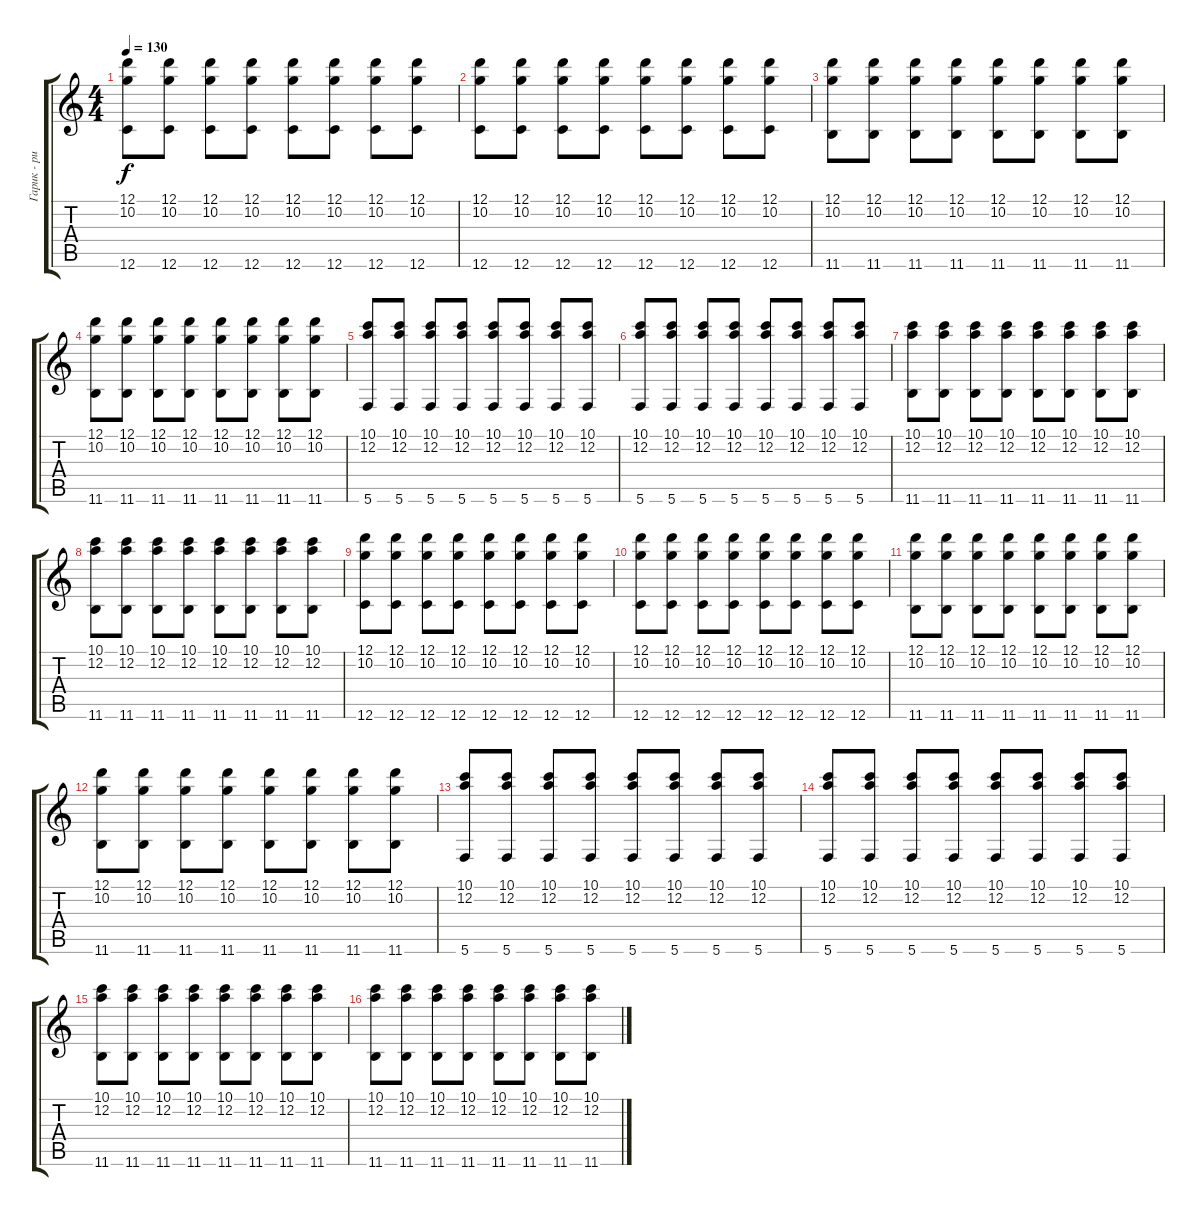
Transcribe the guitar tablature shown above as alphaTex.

\track ("Гарик - ритм" "Гарик - ри") {instrument electricguitarclean}
\staff {score tabs}
\tuning (D4 A3 F3 C3 G2 C2) {hide}
\ts (4 4)
\tempo 130
\clef g2
\ks c
(12.1 10.2 12.6).8{dy f} (12.1 10.2 12.6).8 (12.1 10.2 12.6).8 (12.1 10.2 12.6).8 (12.1 10.2 12.6).8 (12.1 10.2 12.6).8 (12.1 10.2 12.6).8 (12.1 10.2 12.6).8 |
(12.1 10.2 12.6).8 (12.1 10.2 12.6).8 (12.1 10.2 12.6).8 (12.1 10.2 12.6).8 (12.1 10.2 12.6).8 (12.1 10.2 12.6).8 (12.1 10.2 12.6).8 (12.1 10.2 12.6).8 |
(12.1 10.2 11.6).8 (12.1 10.2 11.6).8 (12.1 10.2 11.6).8 (12.1 10.2 11.6).8 (12.1 10.2 11.6).8 (12.1 10.2 11.6).8 (12.1 10.2 11.6).8 (12.1 10.2 11.6).8 |
(12.1 10.2 11.6).8 (12.1 10.2 11.6).8 (12.1 10.2 11.6).8 (12.1 10.2 11.6).8 (12.1 10.2 11.6).8 (12.1 10.2 11.6).8 (12.1 10.2 11.6).8 (12.1 10.2 11.6).8 |
(10.1 12.2 5.6).8 (10.1 12.2 5.6).8 (10.1 12.2 5.6).8 (10.1 12.2 5.6).8 (10.1 12.2 5.6).8 (10.1 12.2 5.6).8 (10.1 12.2 5.6).8 (10.1 12.2 5.6).8 |
(10.1 12.2 5.6).8 (10.1 12.2 5.6).8 (10.1 12.2 5.6).8 (10.1 12.2 5.6).8 (10.1 12.2 5.6).8 (10.1 12.2 5.6).8 (10.1 12.2 5.6).8 (10.1 12.2 5.6).8 |
(10.1 12.2 11.6).8 (10.1 12.2 11.6).8 (10.1 12.2 11.6).8 (10.1 12.2 11.6).8 (10.1 12.2 11.6).8 (10.1 12.2 11.6).8 (10.1 12.2 11.6).8 (10.1 12.2 11.6).8 |
(10.1 12.2 11.6).8 (10.1 12.2 11.6).8 (10.1 12.2 11.6).8 (10.1 12.2 11.6).8 (10.1 12.2 11.6).8 (10.1 12.2 11.6).8 (10.1 12.2 11.6).8 (10.1 12.2 11.6).8 |
(12.1 10.2 12.6).8 (12.1 10.2 12.6).8 (12.1 10.2 12.6).8 (12.1 10.2 12.6).8 (12.1 10.2 12.6).8 (12.1 10.2 12.6).8 (12.1 10.2 12.6).8 (12.1 10.2 12.6).8 |
(12.1 10.2 12.6).8 (12.1 10.2 12.6).8 (12.1 10.2 12.6).8 (12.1 10.2 12.6).8 (12.1 10.2 12.6).8 (12.1 10.2 12.6).8 (12.1 10.2 12.6).8 (12.1 10.2 12.6).8 |
(12.1 10.2 11.6).8 (12.1 10.2 11.6).8 (12.1 10.2 11.6).8 (12.1 10.2 11.6).8 (12.1 10.2 11.6).8 (12.1 10.2 11.6).8 (12.1 10.2 11.6).8 (12.1 10.2 11.6).8 |
(12.1 10.2 11.6).8 (12.1 10.2 11.6).8 (12.1 10.2 11.6).8 (12.1 10.2 11.6).8 (12.1 10.2 11.6).8 (12.1 10.2 11.6).8 (12.1 10.2 11.6).8 (12.1 10.2 11.6).8 |
(10.1 12.2 5.6).8 (10.1 12.2 5.6).8 (10.1 12.2 5.6).8 (10.1 12.2 5.6).8 (10.1 12.2 5.6).8 (10.1 12.2 5.6).8 (10.1 12.2 5.6).8 (10.1 12.2 5.6).8 |
(10.1 12.2 5.6).8 (10.1 12.2 5.6).8 (10.1 12.2 5.6).8 (10.1 12.2 5.6).8 (10.1 12.2 5.6).8 (10.1 12.2 5.6).8 (10.1 12.2 5.6).8 (10.1 12.2 5.6).8 |
(10.1 12.2 11.6).8 (10.1 12.2 11.6).8 (10.1 12.2 11.6).8 (10.1 12.2 11.6).8 (10.1 12.2 11.6).8 (10.1 12.2 11.6).8 (10.1 12.2 11.6).8 (10.1 12.2 11.6).8 |
(10.1 12.2 11.6).8 (10.1 12.2 11.6).8 (10.1 12.2 11.6).8 (10.1 12.2 11.6).8 (10.1 12.2 11.6).8 (10.1 12.2 11.6).8 (10.1 12.2 11.6).8 (10.1 12.2 11.6).8
